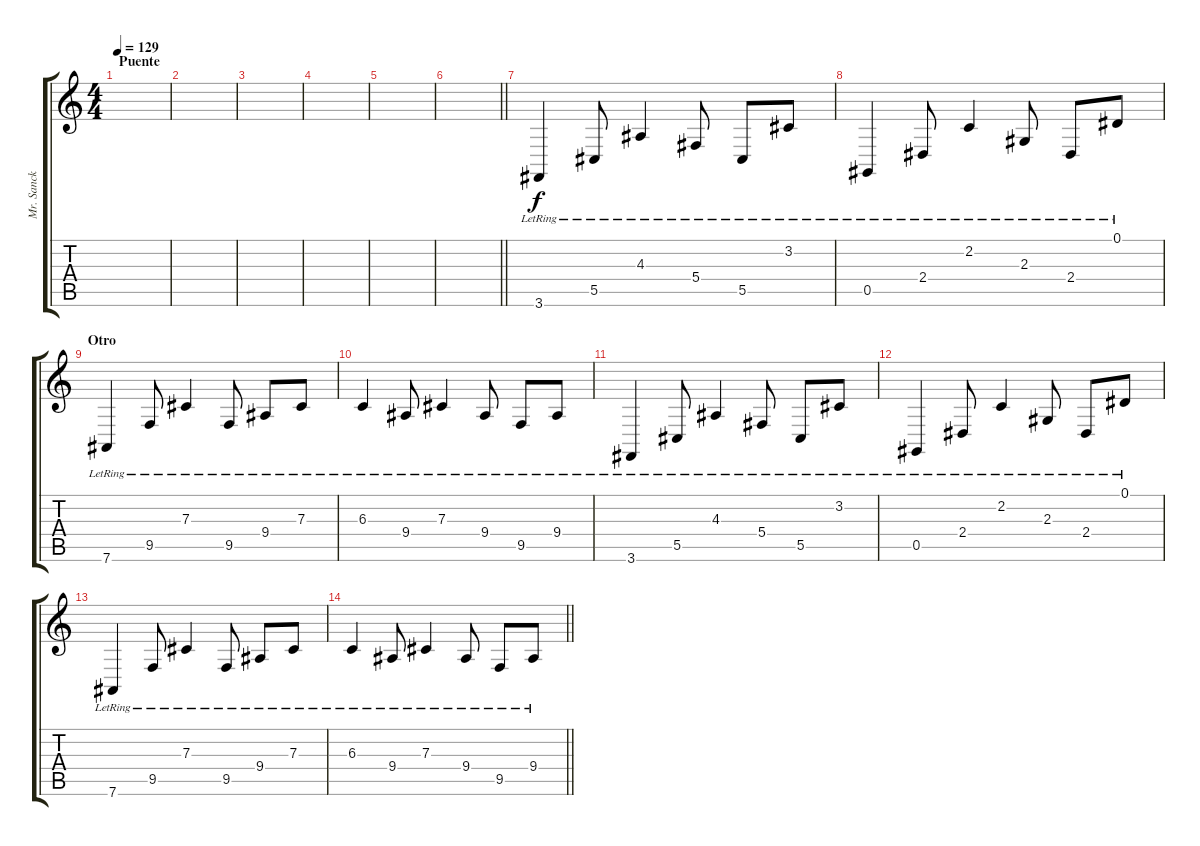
\track ("Mr. Sanck 2" "Mr. Sanck ") {instrument acousticgrandpiano}
\staff {score tabs}
\tuning (Eb4 Bb3 Gb3 Db3 Ab2 Eb2) {hide}
\ts (4 4)
\section ("" "Puente")
\tempo 129
\clef g2
\ks c
|
|
|
|
|
\barLineRight lightlight
|
3.6{lr}.4 5.5{lr}.8 4.3{lr}.4 5.4{lr}.8 5.5{lr}.8 3.2{lr}.8 |
0.5{lr}.4 2.4{lr}.8 2.2{lr}.4 2.3{lr}.8 2.4{lr}.8 0.1{lr}.8 |
\section ("" "Otro")
7.6{lr}.4 9.5{lr}.8 7.3{lr}.4 9.5{lr}.8 9.4{lr}.8 7.3{lr}.8 |
6.3{lr}.4 9.4{lr}.8 7.3{lr}.4 9.4{lr}.8 9.5{lr}.8 9.4{lr}.8 |
3.6{lr}.4 5.5{lr}.8 4.3{lr}.4 5.4{lr}.8 5.5{lr}.8 3.2{lr}.8 |
0.5{lr}.4 2.4{lr}.8 2.2{lr}.4 2.3{lr}.8 2.4{lr}.8 0.1{lr}.8 |
7.6{lr}.4 9.5{lr}.8 7.3{lr}.4 9.5{lr}.8 9.4{lr}.8 7.3{lr}.8 |
\barLineRight lightlight
6.3{lr}.4 9.4{lr}.8 7.3{lr}.4 9.4{lr}.8 9.5{lr}.8 9.4{lr}.8
